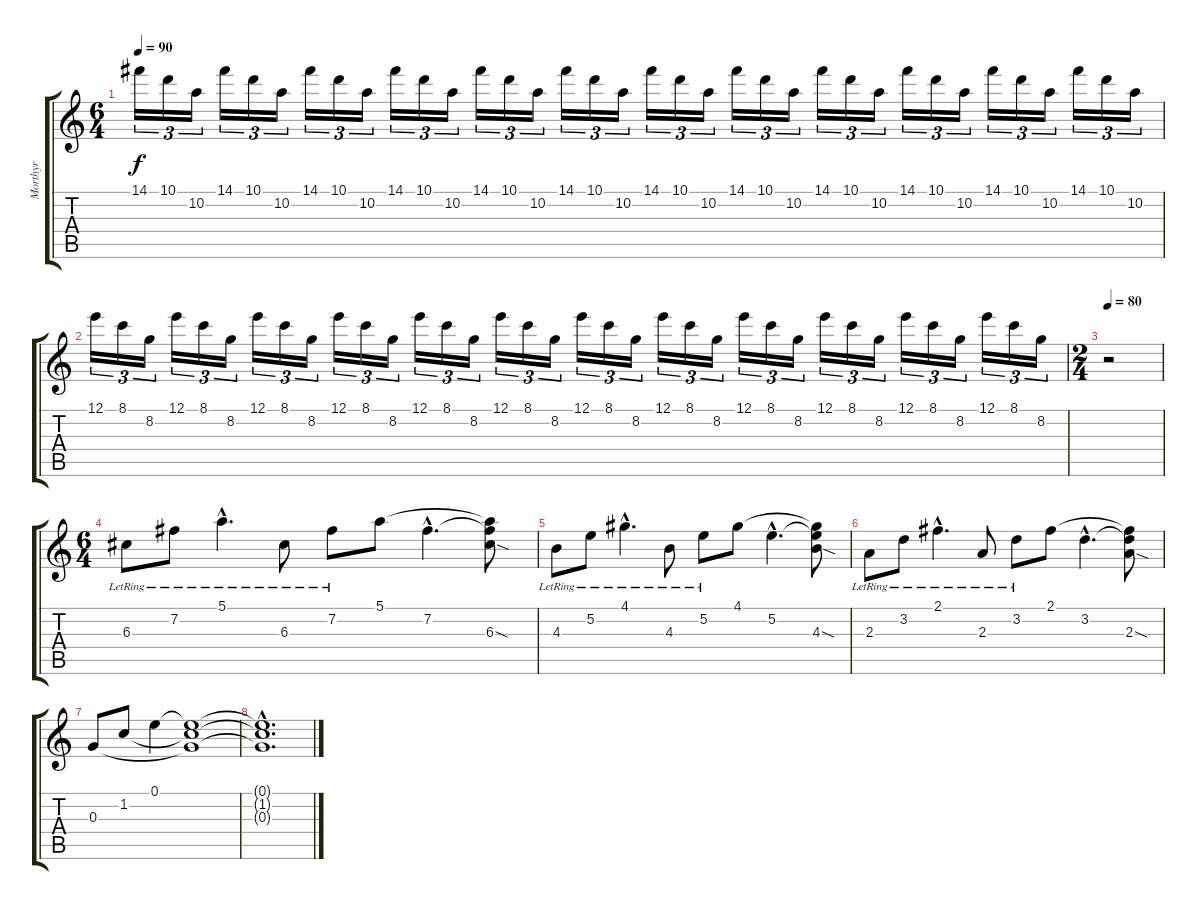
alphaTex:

\track ("Morthyr" "Morthyr") {instrument electricguitarmuted}
\staff {score tabs}
\tuning (E4 B3 G3 D3 A2 E2) {hide}
\ts (6 4)
\tempo 90
\clef g2
\ks c
14.1.16{tu (3 2) dy f} 10.1.16{tu (3 2)} 10.2.16{tu (3 2)} 14.1.16{tu (3 2)} 10.1.16{tu (3 2)} 10.2.16{tu (3 2)} 14.1.16{tu (3 2)} 10.1.16{tu (3 2)} 10.2.16{tu (3 2)} 14.1.16{tu (3 2)} 10.1.16{tu (3 2)} 10.2.16{tu (3 2)} 14.1.16{tu (3 2)} 10.1.16{tu (3 2)} 10.2.16{tu (3 2)} 14.1.16{tu (3 2)} 10.1.16{tu (3 2)} 10.2.16{tu (3 2)} 14.1.16{tu (3 2)} 10.1.16{tu (3 2)} 10.2.16{tu (3 2)} 14.1.16{tu (3 2)} 10.1.16{tu (3 2)} 10.2.16{tu (3 2)} 14.1.16{tu (3 2)} 10.1.16{tu (3 2)} 10.2.16{tu (3 2)} 14.1.16{tu (3 2)} 10.1.16{tu (3 2)} 10.2.16{tu (3 2)} 14.1.16{tu (3 2)} 10.1.16{tu (3 2)} 10.2.16{tu (3 2)} 14.1.16{tu (3 2)} 10.1.16{tu (3 2)} 10.2.16{tu (3 2)} |
12.1.16{tu (3 2)} 8.1.16{tu (3 2)} 8.2.16{tu (3 2)} 12.1.16{tu (3 2)} 8.1.16{tu (3 2)} 8.2.16{tu (3 2)} 12.1.16{tu (3 2)} 8.1.16{tu (3 2)} 8.2.16{tu (3 2)} 12.1.16{tu (3 2)} 8.1.16{tu (3 2)} 8.2.16{tu (3 2)} 12.1.16{tu (3 2)} 8.1.16{tu (3 2)} 8.2.16{tu (3 2)} 12.1.16{tu (3 2)} 8.1.16{tu (3 2)} 8.2.16{tu (3 2)} 12.1.16{tu (3 2)} 8.1.16{tu (3 2)} 8.2.16{tu (3 2)} 12.1.16{tu (3 2)} 8.1.16{tu (3 2)} 8.2.16{tu (3 2)} 12.1.16{tu (3 2)} 8.1.16{tu (3 2)} 8.2.16{tu (3 2)} 12.1.16{tu (3 2)} 8.1.16{tu (3 2)} 8.2.16{tu (3 2)} 12.1.16{tu (3 2)} 8.1.16{tu (3 2)} 8.2.16{tu (3 2)} 12.1.16{tu (3 2)} 8.1.16{tu (3 2)} 8.2.16{tu (3 2)} |
\ts (2 4)
\tempo 80
r.2{balance 0 instrument electricguitarmuted} |
\ts (6 4)
6.3{lr}.8 7.2{lr}.8 5.1{hac lr}.4{d} 6.3{lr}.8 7.2{lr}.8 5.1.8 7.2{hac}.4{d} (5.1{t} 7.2{t} 6.3{sod}).8 |
4.3{lr}.8 5.2{lr}.8 4.1{hac lr}.4{d} 4.3{lr}.8 5.2{lr}.8 4.1.8 5.2{hac}.4{d} (4.1{t} 5.2{t} 4.3{sod}).8 |
2.3{lr}.8 3.2{lr}.8 2.1{hac lr}.4{d} 2.3{lr}.8 3.2{lr}.8 2.1.8 3.2{hac}.4{d} (2.1{t} 3.2{t} 2.3{sod}).8 |
0.3.8 1.2.8 0.1.4 (0.1{t} 1.2{t} 0.3{t}).1{volume 0} |
(0.1{hac t} 1.2{hac t} 0.3{hac t}).1{d}
